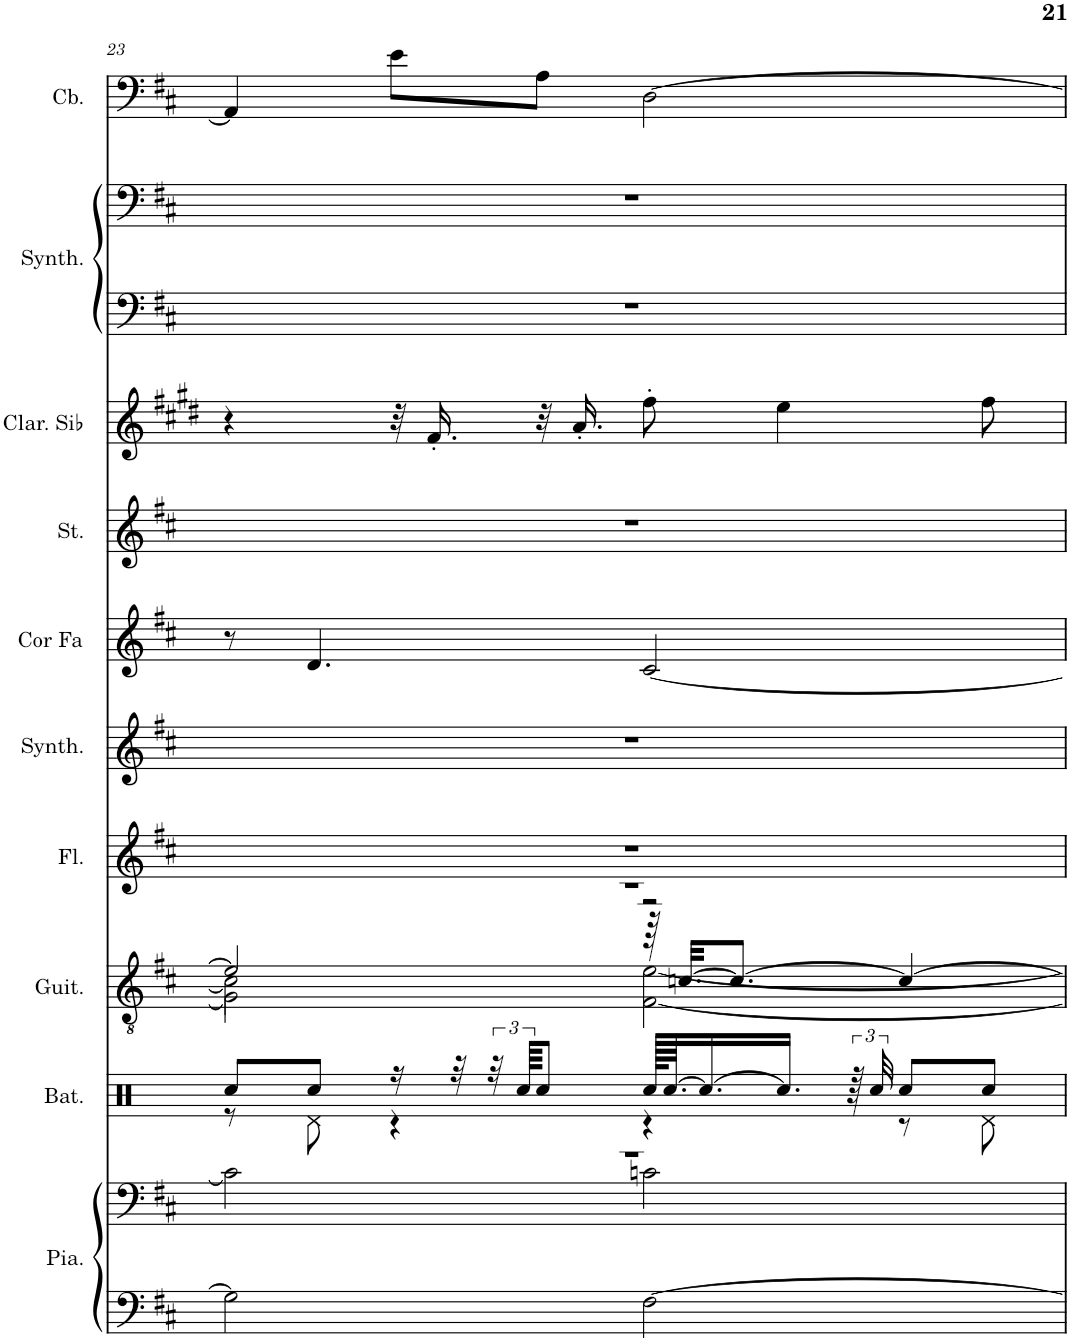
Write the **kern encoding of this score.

**kern	**kern	**kern	**kern	**kern	**kern	**kern	**kern	**kern	**kern	**kern	**kern
*part10	*part10	*part9	*part8	*part7	*part6	*part5	*part4	*part3	*part2	*part2	*part1
*staff12	*staff11	*staff10	*staff9	*staff8	*staff7	*staff6	*staff5	*staff4	*staff3	*staff2	*staff1
*I"Piano	*	*I"Batterie	*I"Guitare acoustique	*I"Flûte	*I"Synthétiseur Pad	*I"Cor en Fa	*I"Cordes	*I"Clarinette en Sib	*I"Synthétiseur d'instruments à cordes	*	*I"Contrebasse
*I'Pia.	*	*I'Bat.	*I'Guit.	*I'Fl.	*I'Synth.	*I'Cor Fa	*	*I'Clar. Sib	*I'Synth.	*	*I'Cb.
!!LO:PB:g=z
*clefG2	*clefF4	*clefX	*clefGv2	*clefG2	*clefG2	*clefG2	*clefG2	*clefG2	*clefF4	*clefF4	*clefF4
*	*	*	*	*	*	*Trd4c7	*	*Trd1c2	*	*	*Trd7c12
*k[f#c#]	*k[f#c#]	*k[]	*k[f#c#]	*k[f#c#]	*k[f#c#]	*k[f#c#]	*k[f#c#]	*k[f#c#g#d#]	*k[f#c#]	*k[f#c#]	*k[f#c#]
*M4/4	*M4/4	*M4/4	*M4/4	*M4/4	*M4/4	*M4/4	*M4/4	*M4/4	*M4/4	*M4/4	*M4/4
=23	=23	=23	=23	=23	=23	=23	=23	=23	=23	=23	=23
*	*^	*^	*^	*	*	*	*	*	*	*	*
*	*	*	*	*	*	*^	*	*	*	*	*	*	*	*
*	*	*	*	*	*	*	*^	*	*	*	*	*	*	*	*
2G\]	1r	2c\]	8Rcc/L	8r	1r	2c\]	2e/]	2G\]	1r	1r	8r	1r	4r	1r	1r	4AA/]
.	.	.	8Rcc/J	8Rd\	.	.	.	.	.	.	4.d/	.	.	.	.	.
.	.	.	16r	4r	.	.	.	.	.	.	.	.	32r	.	.	8e\L
.	.	.	.	.	.	.	.	.	.	.	.	.	16.f#'/	.	.	.
.	.	.	32r	.	.	.	.	.	.	.	.	.	.	.	.	.
.	.	.	48r	.	.	.	.	.	.	.	.	.	.	.	.	.
.	.	.	96Rcc/KKKL	.	.	.	.	.	.	.	.	.	.	.	.	.
.	.	.	8Rcc/J	.	.	.	.	.	.	.	.	.	32r	.	.	8A\J
.	.	.	.	.	.	.	.	.	.	.	.	.	16.a'/	.	.	.
[2F#\	.	2cn\	128Rcc/KLLLL	4r	.	2r	64r	[2F#\ [2e\	.	.	[2c#/	.	8ff#'\	.	.	[2D\
.	.	.	[64.Rcc/JJ	.	.	.	.	.	.	.	.	.	.	.	.	.
.	.	.	.	.	.	.	[32.cn/KKL	.	.	.	.	.	.	.	.	.
.	.	.	16.Rcc/_	.	.	.	.	.	.	.	.	.	.	.	.	.
.	.	.	.	.	.	.	8.c/J_	.	.	.	.	.	.	.	.	.
.	.	.	16.Rcc/JJ]	.	.	.	.	.	.	.	.	.	4ee\	.	.	.
.	.	.	96r	.	.	.	.	.	.	.	.	.	.	.	.	.
.	.	.	48Rcc/	.	.	.	.	.	.	.	.	.	.	.	.	.
.	.	.	8Rcc/L	8r	.	.	4c/_	.	.	.	.	.	.	.	.	.
.	.	.	8Rcc/J	8Rd\	.	.	.	.	.	.	.	.	8ff#\	.	.	.
*	*v	*v	*	*	*v	*v	*v	*v	*	*	*	*	*	*	*	*
*	*	*v	*v	*	*	*	*	*	*	*	*	*
=	=	=	=	=	=	=	=	=	=	=	=
*-	*-	*-	*-	*-	*-	*-	*-	*-	*-	*-	*-
